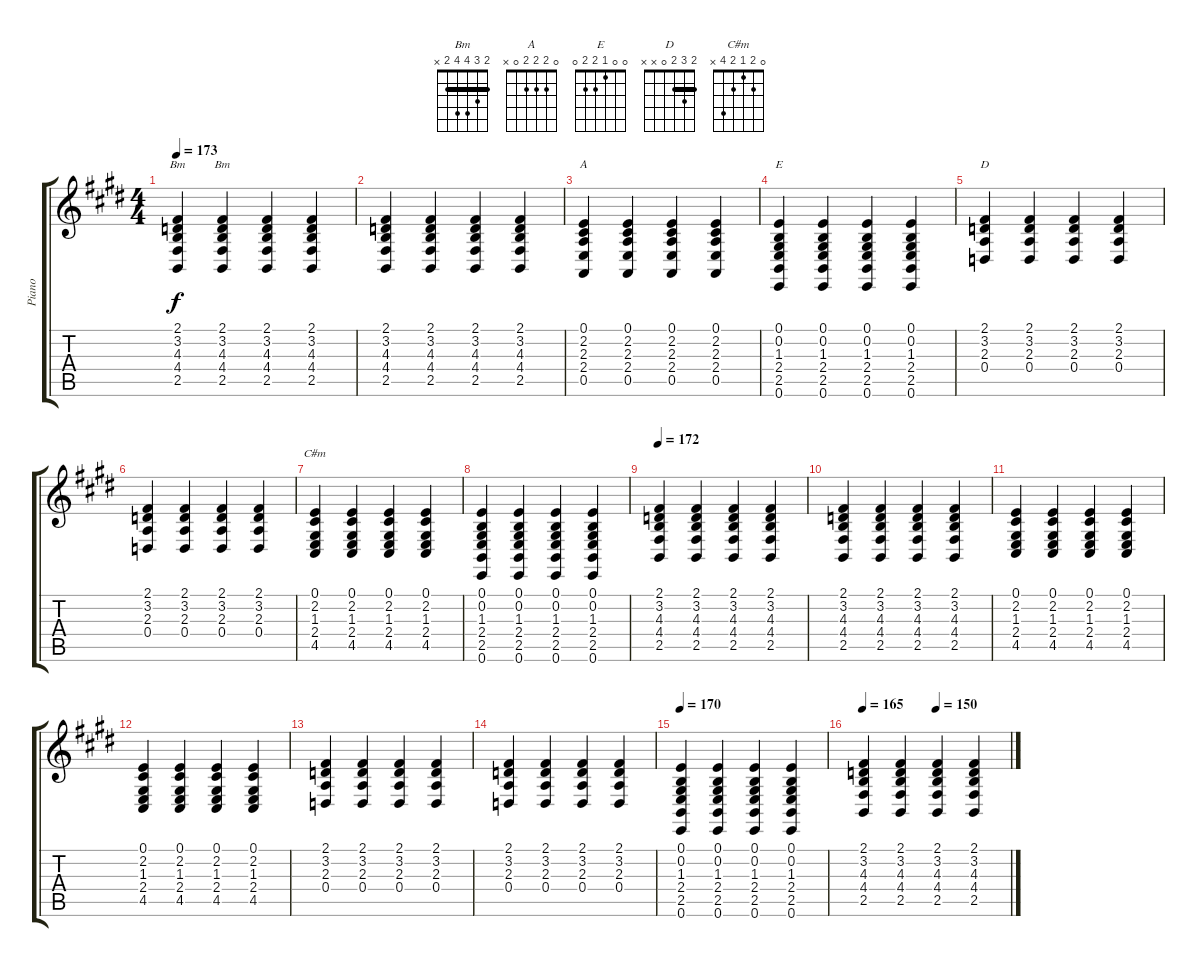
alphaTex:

\track ("Piano" "Piano") {instrument acousticgrandpiano}
\staff {score tabs}
\tuning (E4 B3 G3 D3 A2 E2) {hide}
\chord ("Bm" 2 3 4 0 2 x)
\chord ("Bm" 2 3 4 4 2 x) {barre 2}
\chord ("A" 0 2 2 2 0 x)
\chord ("E" 0 0 1 2 2 0)
\chord ("D" 2 3 2 0 x x) {barre 2}
\chord ("C#m" 0 2 1 2 4 x)
\ts (4 4)
\tempo 173
\clef g2
\ks e
(2.1 3.2 4.3 4.4 2.5).4{ch "Bm" dy f} (2.1 3.2 4.3 4.4 2.5).4{ch "Bm"} (2.1 3.2 4.3 4.4 2.5).4 (2.1 3.2 4.3 4.4 2.5).4 |
(2.1 3.2 4.3 4.4 2.5).4 (2.1 3.2 4.3 4.4 2.5).4 (2.1 3.2 4.3 4.4 2.5).4 (2.1 3.2 4.3 4.4 2.5).4 |
(0.1 2.2 2.3 2.4 0.5).4{ch "A"} (0.1 2.2 2.3 2.4 0.5).4 (0.1 2.2 2.3 2.4 0.5).4 (0.1 2.2 2.3 2.4 0.5).4 |
(0.1 0.2 1.3 2.4 2.5 0.6).4{ch "E"} (0.1 0.2 1.3 2.4 2.5 0.6).4 (0.1 0.2 1.3 2.4 2.5 0.6).4 (0.1 0.2 1.3 2.4 2.5 0.6).4 |
(2.1 3.2 2.3 0.4).4{ch "D"} (2.1 3.2 2.3 0.4).4 (2.1 3.2 2.3 0.4).4 (2.1 3.2 2.3 0.4).4 |
(2.1 3.2 2.3 0.4).4 (2.1 3.2 2.3 0.4).4 (2.1 3.2 2.3 0.4).4 (2.1 3.2 2.3 0.4).4 |
(0.1 2.2 1.3 2.4 4.5).4{ch "C#m"} (0.1 2.2 1.3 2.4 4.5).4 (0.1 2.2 1.3 2.4 4.5).4 (0.1 2.2 1.3 2.4 4.5).4 |
(0.1 0.2 1.3 2.4 2.5 0.6).4 (0.1 0.2 1.3 2.4 2.5 0.6).4 (0.1 0.2 1.3 2.4 2.5 0.6).4 (0.1 0.2 1.3 2.4 2.5 0.6).4 |
\tempo 172
(2.1 3.2 4.3 4.4 2.5).4 (2.1 3.2 4.3 4.4 2.5).4 (2.1 3.2 4.3 4.4 2.5).4 (2.1 3.2 4.3 4.4 2.5).4 |
(2.1 3.2 4.3 4.4 2.5).4 (2.1 3.2 4.3 4.4 2.5).4 (2.1 3.2 4.3 4.4 2.5).4 (2.1 3.2 4.3 4.4 2.5).4 |
(0.1 2.2 1.3 2.4 4.5).4 (0.1 2.2 1.3 2.4 4.5).4 (0.1 2.2 1.3 2.4 4.5).4 (0.1 2.2 1.3 2.4 4.5).4 |
(0.1 2.2 1.3 2.4 4.5).4 (0.1 2.2 1.3 2.4 4.5).4 (0.1 2.2 1.3 2.4 4.5).4 (0.1 2.2 1.3 2.4 4.5).4 |
(2.1 3.2 2.3 0.4).4 (2.1 3.2 2.3 0.4).4 (2.1 3.2 2.3 0.4).4 (2.1 3.2 2.3 0.4).4 |
(2.1 3.2 2.3 0.4).4 (2.1 3.2 2.3 0.4).4 (2.1 3.2 2.3 0.4).4 (2.1 3.2 2.3 0.4).4 |
\tempo 170
(0.1 0.2 1.3 2.4 2.5 0.6).4 (0.1 0.2 1.3 2.4 2.5 0.6).4 (0.1 0.2 1.3 2.4 2.5 0.6).4 (0.1 0.2 1.3 2.4 2.5 0.6).4 |
\tempo 165
\tempo (150 0.5)
(2.1 3.2 4.3 4.4 2.5).4 (2.1 3.2 4.3 4.4 2.5).4 (2.1 3.2 4.3 4.4 2.5).4 (2.1 3.2 4.3 4.4 2.5).4
